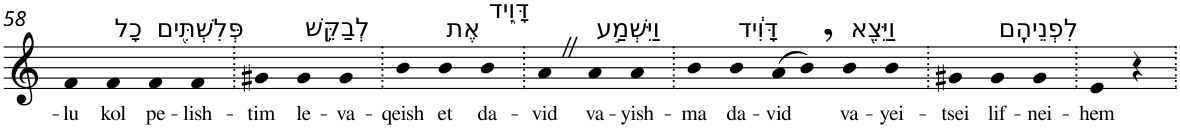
**kern	**text
*part1	*part1
*staff1	*staff1
*I"Piano	*
*I'Pno	*
!!LO:PB:g=z
*clefG2	*
*k[]	*
=58	=58
!	!LO:LY:b
4f	-lu
!LO:TX:a:t=כָל	!
!	!LO:LY:b
4f	kol
!LO:TX:a:t=פְּלִשְׁתִּ֖ים	!
!	!LO:LY:b
4f	pe-
!	!LO:LY:b
4f	-lish-
=59.	=59.
!	!LO:LY:b
4g#X	-tim
!LO:TX:a:t=לְבַקֵּ֣שׁ	!
!	!LO:LY:b
4g#	le-
!	!LO:LY:b
4g#	-va-
=60.	=60.
!	!LO:LY:b
4b	-qeish
!LO:TX:a:t=אֶת	!
!	!LO:LY:b
4b	et
!LO:TX:a:t=דָּוִ֑יד	!
!	!LO:LY:b
4b	da-
=61.	=61.
!	!LO:LY:b
4aZ	-vid
!LO:TX:a:t=וַיִּשְׁמַ֣ע	!
!	!LO:LY:b
4a	va-
!	!LO:LY:b
4a	-yish-
=62.	=62.
!	!LO:LY:b
4b	-ma
!LO:TX:a:t=דָּוִ֔יד	!
!	!LO:LY:b
4b	da-
!	!LO:LY:b
(>8a	-vid
8b,)	.
!LO:TX:a:t=וַיֵּצֵ֖א	!
!	!LO:LY:b
4b	va-
!	!LO:LY:b
4b	-yei-
=63.	=63.
!	!LO:LY:b
4g#X	-tsei
!LO:TX:a:t=לִפְנֵיהֶֽם	!
!	!LO:LY:b
4g#	lif-
!	!LO:LY:b
4g#	-nei-
=64.	=64.
!	!LO:LY:b
4e	-hem
4r	.
=.	=.
*-	*-
